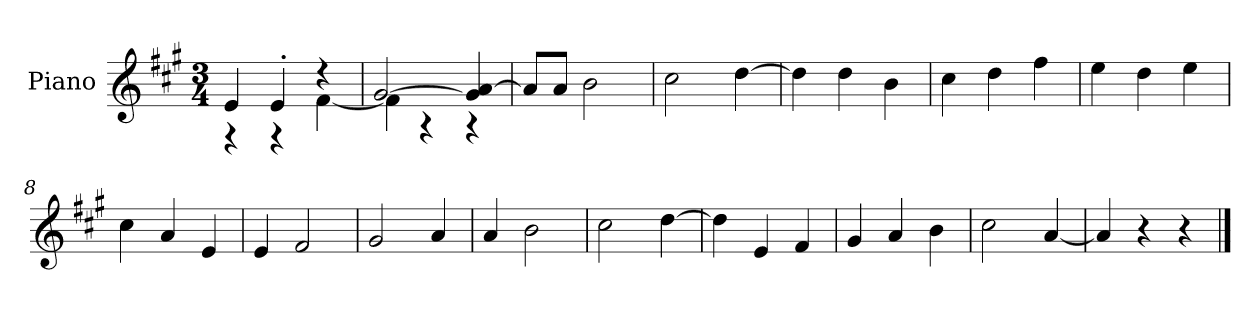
**kern
*part1
*staff1
*I"Piano
*I'P-no
*clefG2
*k[f#c#g#]
*M3/4
*MM177
=1
*^
4e/	4r
4e'/	4r
4r	[4f#\
=2	=2
[2g#/	4f#\]
.	4r
4g#/] [4a/	4r
*v	*v
=3
8a/L]
8a/J
2b\
=4
2cc#\
[4dd\
=5
4dd\]
4dd\
4b\
=6
4cc#\
4dd\
4ff#\
=7
4ee\
4dd\
4ee\
=8
4cc#\
4a/
4e/
=9
4e/
2f#/
=10
2g#/
4a/
=11
4a/
2b\
!!LO:LB:g=z
=12
2cc#\
[4dd\
=13
4dd\]
4e/
4f#/
=14
4g#/
4a/
4b\
=15
2cc#\
[4a/
=16
4a/]
4r
4r
==
*-
